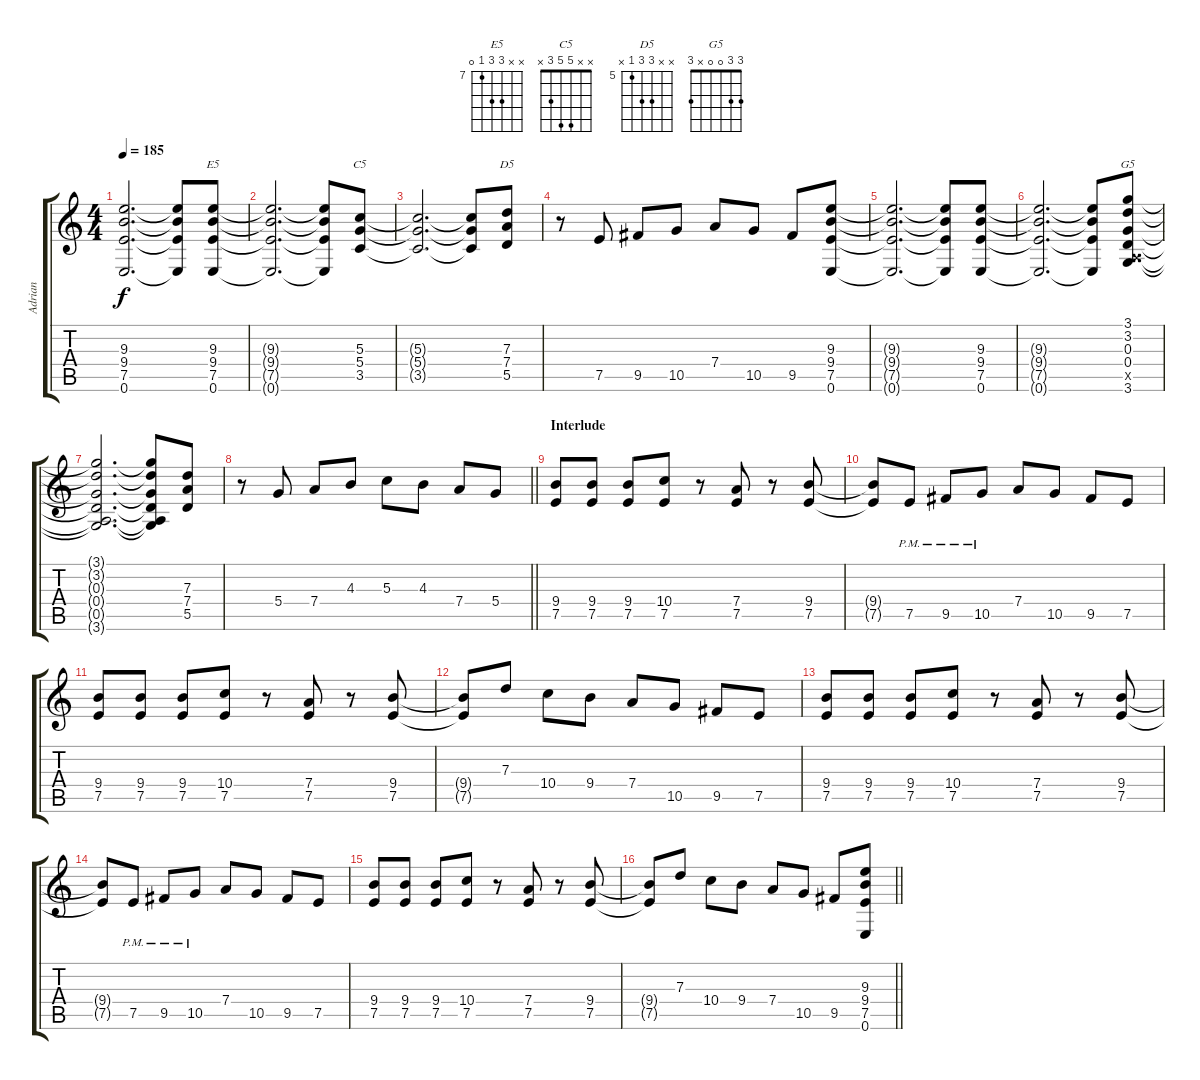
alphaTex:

\track ("Adrian" "Adrian") {instrument distortionguitar}
\staff {score tabs}
\tuning (E4 B3 G3 D3 A2 E2) {hide}
\chord ("E5" x x 9 9 7 0) {firstfret 7}
\chord ("C5" x x 5 5 3 x)
\chord ("D5" x x 7 7 5 x) {firstfret 5}
\chord ("G5" 3 3 0 0 x 3)
\ts (4 4)
\tempo 185
\clef g2
\ks c
(9.3{t} 9.4{t} 7.5{t} 0.6{t}).2{d dy f} (9.3{t} 9.4{t} 7.5{t} 0.6{t}).8 (9.3 9.4 7.5 0.6).8{ch "E5"} |
(9.3{t} 9.4{t} 7.5{t} 0.6{t}).2{d} (9.3{t} 9.4{t} 7.5{t} 0.6{t}).8 (5.3 5.4 3.5).8{ch "C5"} |
(5.3{t} 5.4{t} 3.5{t}).2{d} (5.3{t} 5.4{t} 3.5{t}).8 (7.3 7.4 5.5).8{ch "D5"} |
r.8 7.5.8 9.5.8 10.5.8 7.4.8 10.5.8 9.5.8 (9.3 9.4 7.5 0.6).8 |
(9.3{t} 9.4{t} 7.5{t} 0.6{t}).2{d} (9.3{t} 9.4{t} 7.5{t} 0.6{t}).8 (9.3 9.4 7.5 0.6).8 |
(9.3{t} 9.4{t} 7.5{t} 0.6{t}).2{d} (9.3{t} 9.4{t} 7.5{t} 0.6{t}).8 (3.1 3.2 0.3 0.4 0.5{x} 3.6).8{ch "G5"} |
(3.1{t} 3.2{t} 0.3{t} 0.4{t} 0.5{t} 3.6{t}).2{d} (3.1{t} 3.2{t} 0.3{t} 0.4{t} 0.5{t} 3.6{t}).8 (7.3 7.4 5.5).8 |
\barLineRight lightlight
r.8 5.4.8 7.4.8 4.3.8 5.3.8 4.3.8 7.4.8 5.4.8 |
\section ("" "Interlude")
(9.4 7.5).8 (9.4 7.5).8 (9.4 7.5).8 (10.4 7.5).8 r.8 (7.4 7.5).8 r.8 (9.4 7.5).8 |
(9.4{t} 7.5{t}).8 7.5{pm}.8 9.5{pm}.8 10.5{pm}.8 7.4.8 10.5.8 9.5.8 7.5.8 |
(9.4 7.5).8 (9.4 7.5).8 (9.4 7.5).8 (10.4 7.5).8 r.8 (7.4 7.5).8 r.8 (9.4 7.5).8 |
(9.4{t} 7.5{t}).8 7.3.8 10.4.8 9.4.8 7.4.8 10.5.8 9.5.8 7.5.8 |
(9.4 7.5).8 (9.4 7.5).8 (9.4 7.5).8 (10.4 7.5).8 r.8 (7.4 7.5).8 r.8 (9.4 7.5).8 |
(9.4{t} 7.5{t}).8 7.5{pm}.8 9.5{pm}.8 10.5{pm}.8 7.4.8 10.5.8 9.5.8 7.5.8 |
(9.4 7.5).8 (9.4 7.5).8 (9.4 7.5).8 (10.4 7.5).8 r.8 (7.4 7.5).8 r.8 (9.4 7.5).8 |
\barLineRight lightlight
(9.4{t} 7.5{t}).8 7.3.8 10.4.8 9.4.8 7.4.8 10.5.8 9.5.8 (9.3 9.4 7.5 0.6).8
